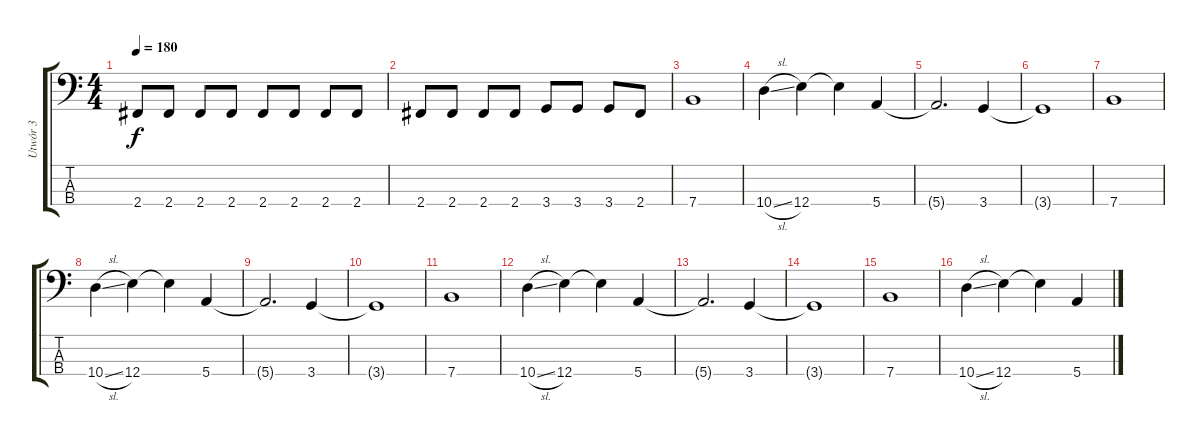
\track ("Utwór 3" "Utwór 3") {instrument electricbassfinger}
\staff {score tabs}
\tuning (G2 D2 A1 E1) {hide}
\ts (4 4)
\tempo 180
\clef f4
\ks c
2.4.8{dy f} 2.4.8 2.4.8 2.4.8 2.4.8 2.4.8 2.4.8 2.4.8 |
2.4.8 2.4.8 2.4.8 2.4.8 3.4.8 3.4.8 3.4.8 2.4.8 |
7.4.1 |
10.4{sl}.4 12.4.4 12.4{t}.4 5.4.4 |
5.4{t}.2{d} 3.4.4 |
3.4{t}.1 |
7.4.1 |
10.4{sl}.4 12.4.4 12.4{t}.4 5.4.4 |
5.4{t}.2{d} 3.4.4 |
3.4{t}.1 |
7.4.1 |
10.4{sl}.4 12.4.4 12.4{t}.4 5.4.4 |
5.4{t}.2{d} 3.4.4 |
3.4{t}.1 |
7.4.1 |
10.4{sl}.4 12.4.4 12.4{t}.4 5.4.4
